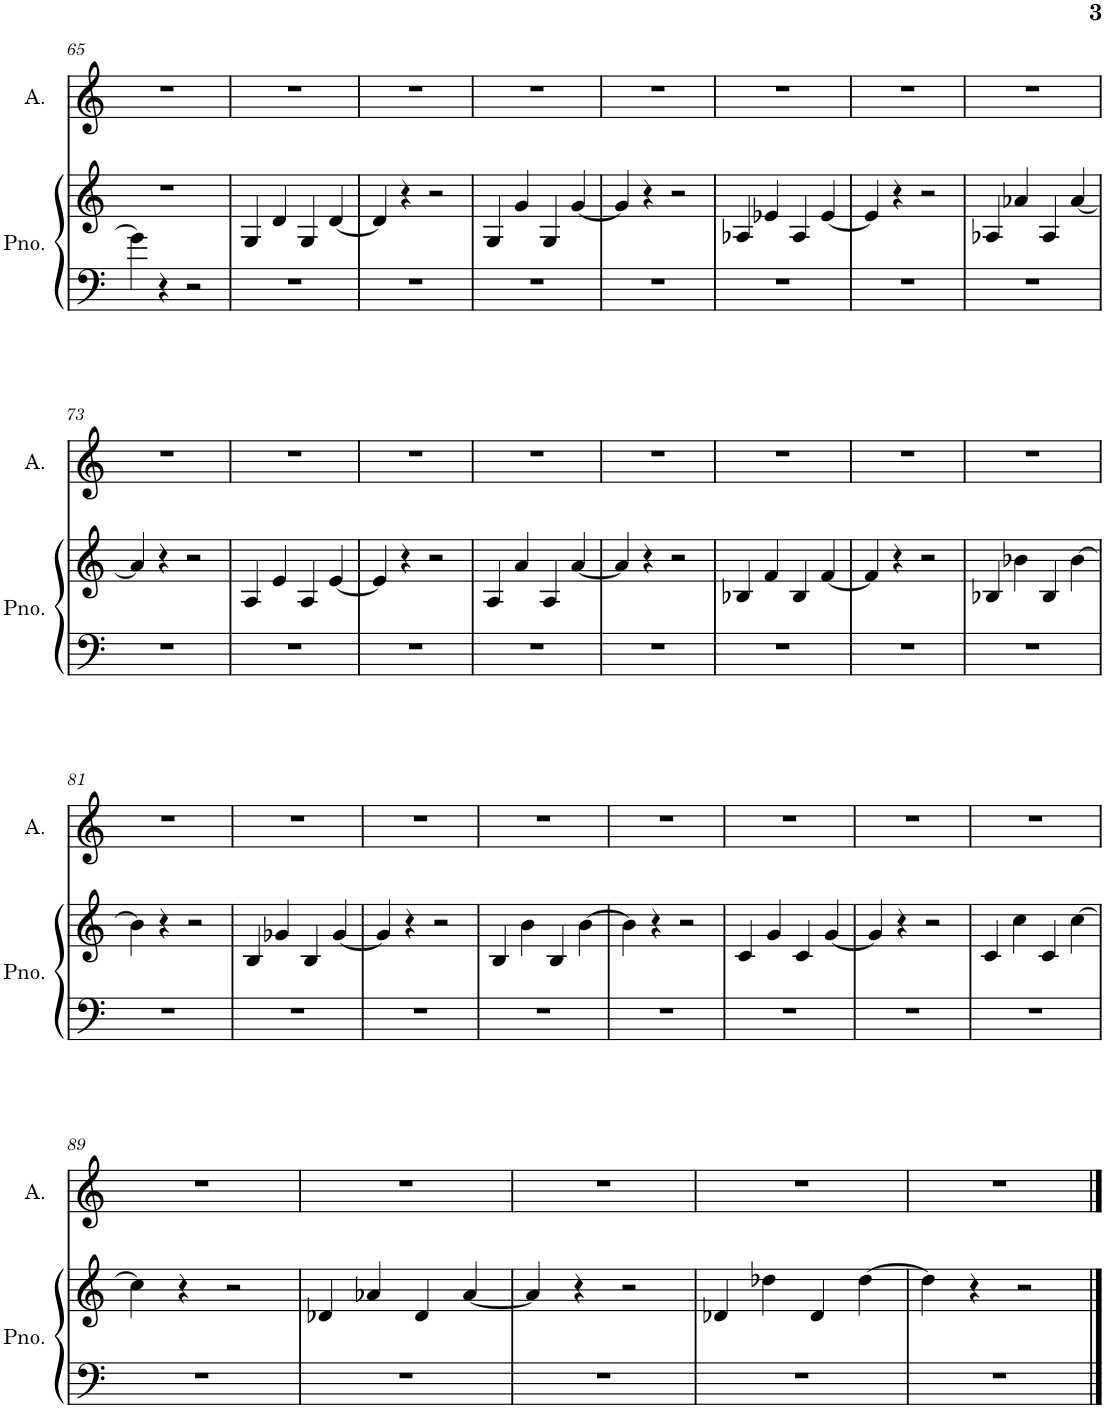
**kern	**kern	**kern
*part2	*part2	*part1
*staff3	*staff2	*staff1
*I"Piano	*	*I"Alto
*I'Pno.	*	*I'A.
!!LO:PB:g=z
*clefF4	*clefG2	*clefG2
*k[]	*k[]	*k[]
*M4/4	*M4/4	*M4/4
=65	=65	=65
4g-\]	1r	1r
4r	.	.
2r	.	.
=66	=66	=66
1r	4G/	1r
.	4d/	.
.	4G/	.
.	[4d/	.
=67	=67	=67
1r	4d/]	1r
.	4r	.
.	2r	.
=68	=68	=68
1r	4G/	1r
.	4g/	.
.	4G/	.
.	[4g/	.
=69	=69	=69
1r	4g/]	1r
.	4r	.
.	2r	.
=70	=70	=70
1r	4A-X/	1r
.	4e-X/	.
.	4A-/	.
.	[4e-/	.
=71	=71	=71
1r	4e-/]	1r
.	4r	.
.	2r	.
=72	=72	=72
1r	4A-X/	1r
.	4a-X/	.
.	4A-/	.
.	[4a-/	.
!!LO:LB:g=z
=73	=73	=73
1r	4a-/]	1r
.	4r	.
.	2r	.
=74	=74	=74
1r	4A/	1r
.	4e/	.
.	4A/	.
.	[4e/	.
=75	=75	=75
1r	4e/]	1r
.	4r	.
.	2r	.
=76	=76	=76
1r	4A/	1r
.	4a/	.
.	4A/	.
.	[4a/	.
=77	=77	=77
1r	4a/]	1r
.	4r	.
.	2r	.
=78	=78	=78
1r	4B-X/	1r
.	4f/	.
.	4B-/	.
.	[4f/	.
=79	=79	=79
1r	4f/]	1r
.	4r	.
.	2r	.
=80	=80	=80
1r	4B-X/	1r
.	4b-X\	.
.	4B-/	.
.	[4b-\	.
!!LO:LB:g=z
=81	=81	=81
1r	4b-\]	1r
.	4r	.
.	2r	.
=82	=82	=82
1r	4B/	1r
.	4g-X/	.
.	4B/	.
.	[4g-/	.
=83	=83	=83
1r	4g-/]	1r
.	4r	.
.	2r	.
=84	=84	=84
1r	4B/	1r
.	4b\	.
.	4B/	.
.	[4b\	.
=85	=85	=85
1r	4b\]	1r
.	4r	.
.	2r	.
=86	=86	=86
1r	4c/	1r
.	4g/	.
.	4c/	.
.	[4g/	.
=87	=87	=87
1r	4g/]	1r
.	4r	.
.	2r	.
=88	=88	=88
1r	4c/	1r
.	4cc\	.
.	4c/	.
.	[4cc\	.
!!LO:LB:g=z
=89	=89	=89
1r	4cc\]	1r
.	4r	.
.	2r	.
=90	=90	=90
1r	4d-X/	1r
.	4a-X/	.
.	4d-/	.
.	[4a-/	.
=91	=91	=91
1r	4a-/]	1r
.	4r	.
.	2r	.
=92	=92	=92
1r	4d-X/	1r
.	4dd-X\	.
.	4d-/	.
.	[4dd-\	.
=93	=93	=93
1r	4dd-\]	1r
.	4r	.
.	2r	.
==	==	==
*-	*-	*-
